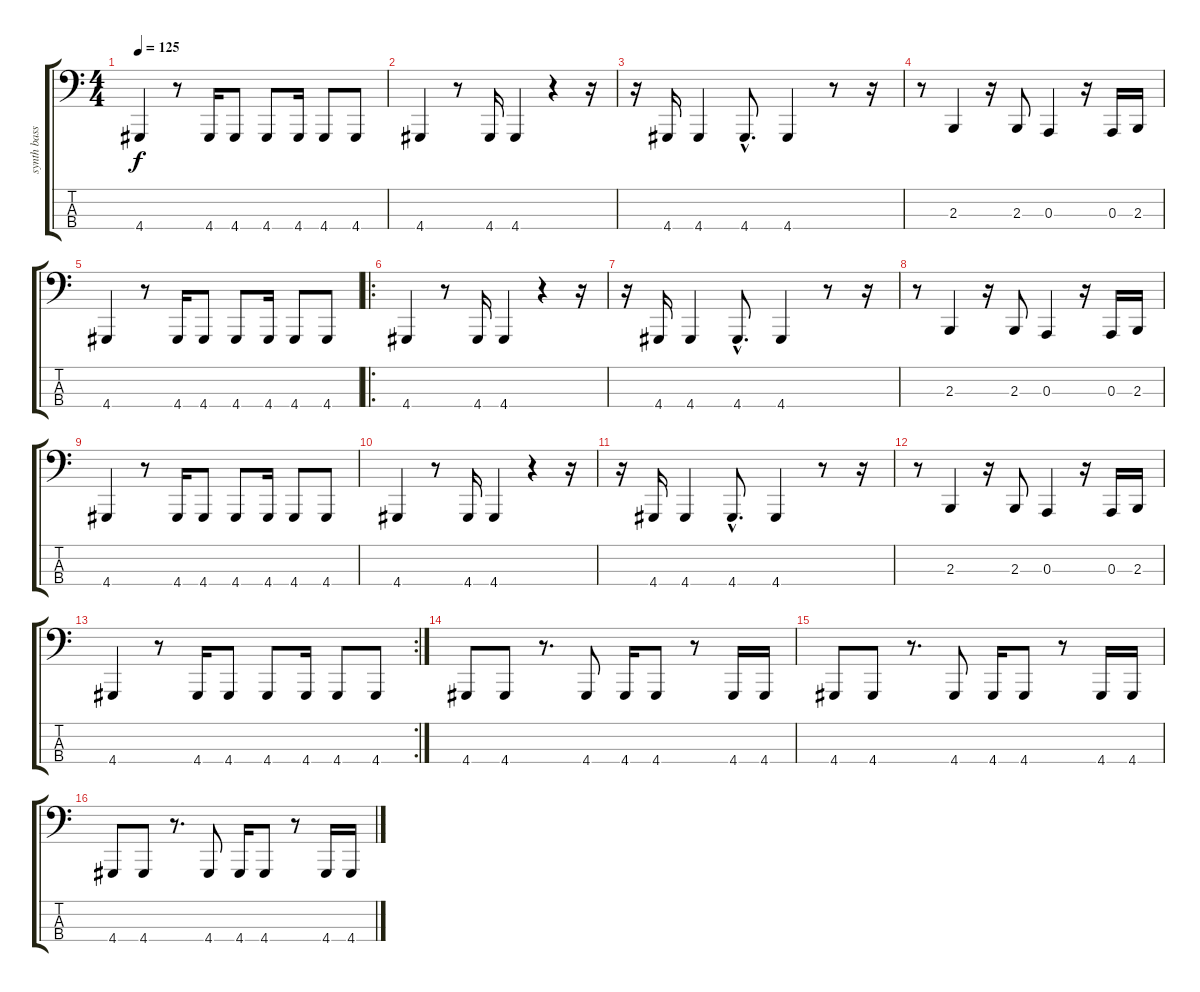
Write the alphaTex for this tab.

\track ("synth bass" "synth bass") {instrument lead2sawtooth}
\staff {score tabs}
\tuning (G2 D2 A1 E1) {hide}
\ts (4 4)
\tempo 125
\clef f4
\ks c
4.4.4{dy f} r.8 4.4.16 4.4.8 4.4.8 4.4.16 4.4.8 4.4.8 |
4.4.4 r.8 4.4.16 4.4.4 r.4 r.16 |
r.16 4.4.16 4.4.4 4.4{hac}.8{d} 4.4.4 r.8 r.16 |
r.8 2.3.4 r.16 2.3.8 0.3.4 r.16 0.3.16 2.3.16 |
4.4.4 r.8 4.4.16 4.4.8 4.4.8 4.4.16 4.4.8 4.4.8 |
\ro
4.4.4 r.8 4.4.16 4.4.4 r.4 r.16 |
r.16 4.4.16 4.4.4 4.4{hac}.8{d} 4.4.4 r.8 r.16 |
r.8 2.3.4 r.16 2.3.8 0.3.4 r.16 0.3.16 2.3.16 |
4.4.4 r.8 4.4.16 4.4.8 4.4.8 4.4.16 4.4.8 4.4.8 |
4.4.4 r.8 4.4.16 4.4.4 r.4 r.16 |
r.16 4.4.16 4.4.4 4.4{hac}.8{d} 4.4.4 r.8 r.16 |
r.8 2.3.4 r.16 2.3.8 0.3.4 r.16 0.3.16 2.3.16 |
\rc 2
4.4.4 r.8 4.4.16 4.4.8 4.4.8 4.4.16 4.4.8 4.4.8 |
4.4.8 4.4.8 r.8{d} 4.4.8 4.4.16 4.4.8 r.8 4.4.16 4.4.16 |
4.4.8 4.4.8 r.8{d} 4.4.8 4.4.16 4.4.8 r.8 4.4.16 4.4.16 |
4.4.8 4.4.8 r.8{d} 4.4.8 4.4.16 4.4.8 r.8 4.4.16 4.4.16
